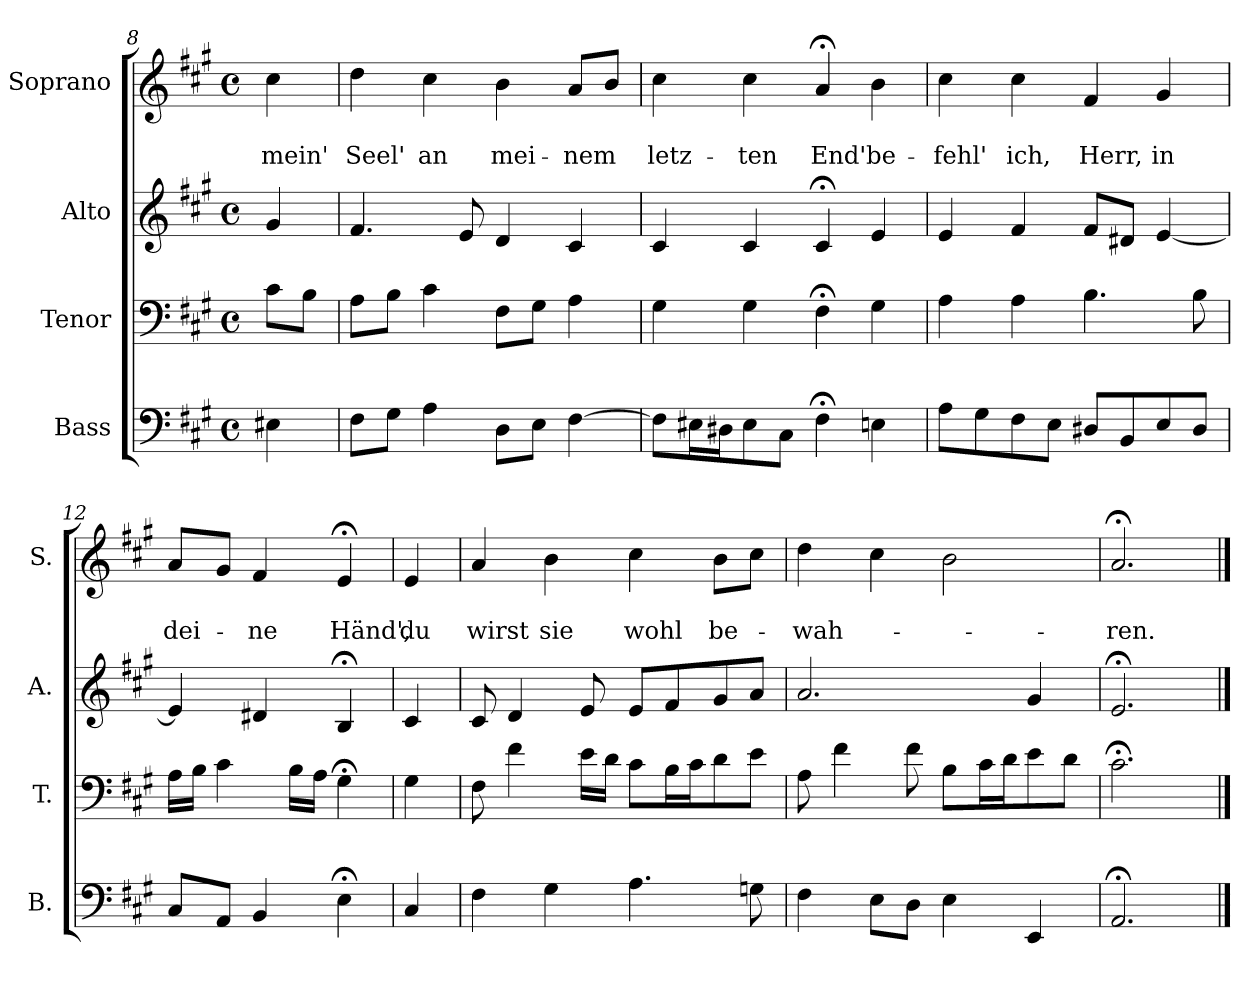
**kern	**kern	**kern	**kern	**text	**text
*part4	*part3	*part2	*part1	*part1	*part1
*staff4	*staff3	*staff2	*staff1	*staff1	*staff1
*I"Bass	*I"Tenor	*I"Alto	*I"Soprano	*	*
*I'B.	*I'T.	*I'A.	*I'S.	*	*
!!LO:PB:g=z
*clefF4	*clefF4	*clefG2	*clefG2	*	*
*k[f#c#g#]	*k[f#c#g#]	*k[f#c#g#]	*k[f#c#g#]	*	*
*A:	*A:	*A:	*A:	*	*
*M4/4	*M4/4	*M4/4	*M4/4	*	*
*met(c)	*met(c)	*met(c)	*met(c)	*	*
=8a	=8a	=8a	=8a	=8a	=8a
4E#X\	8c#\L	4g#/	4cc#\	.	mein'
.	8B\J	.	.	.	.
=9	=9	=9	=9	=9	=9
8F#\L	8A\L	4.f#/	4dd\	.	Seel'
8G#\J	8B\J	.	.	.	.
4A\	4c#\	.	4cc#\	.	an
.	.	8e/	.	.	.
8D\L	8F#\L	4d/	4b\	.	mei-
8E\J	8G#\J	.	.	.	.
[4F#\	4A\	4c#/	8a/L	.	-nem
.	.	.	8b/J	.	.
=10	=10	=10	=10	=10	=10
8F#\L]	4G#\	4c#/	4cc#\	.	letz-
16E#X\L	.	.	.	.	.
16D#X\J	.	.	.	.	.
8E#\	4G#\	4c#/	4cc#\	.	-ten
8C#\J	.	.	.	.	.
4F#;<\	4F#;<\	4c#;</	4a;</	.	End'
4En\	4G#\	4e/	4b\	.	be-
=11	=11	=11	=11	=11	=11
8A\L	4A\	4e/	4cc#\	.	-fehl'
8G#\	.	.	.	.	.
8F#\	4A\	4f#/	4cc#\	.	ich,
8E\J	.	.	.	.	.
8D#X/L	4.B\	8f#/L	4f#/	.	Herr,
8BB/	.	8d#X/J	.	.	.
8E/	.	[4e/	4g#/	.	in
8D#/J	8B\	.	.	.	.
=12	=12	=12	=12	=12	=12
8C#/L	16A\LL	4e/]	8a/L	.	dei-
.	16B\JJ	.	.	.	.
8AA/J	4c#\	.	8g#/J	.	.
4BB/	.	4d#X/	4f#/	.	-ne
.	16B\LL	.	.	.	.
.	16A\JJ	.	.	.	.
4E;<\	4G#;<\	4B;</	4e;</	.	Händ',
!!LO:LB:g=z
=12a	=12a	=12a	=12a	=12a	=12a
4C#/	4G#\	4c#/	4e/	.	du
=13	=13	=13	=13	=13	=13
4F#\	8F#\	8c#/	4a/	.	wirst
.	4f#\	4d/	.	.	.
4G#\	.	.	4b\	.	sie
.	16e\LL	8e/	.	.	.
.	16d\JJ	.	.	.	.
4.A\	8c#\L	8e/L	4cc#\	.	wohl
.	16B\L	8f#/	.	.	.
.	16c#\J	.	.	.	.
.	8d\	8g#/	8b\L	.	be-
8Gn\	8e\J	8a/J	8cc#\J	.	.
=14	=14	=14	=14	=14	=14
4F#\	8A\	2.a/	4dd\	.	-wah-
.	4f#\	.	.	.	.
8E\L	.	.	4cc#\	.	.
8D\J	8f#\	.	.	.	.
4E\	8B\L	.	2b\	.	.
.	16c#\L	.	.	.	.
.	16d\J	.	.	.	.
4EE/	8e\	4g#/	.	.	.
.	8d\J	.	.	.	.
=15	=15	=15	=15	=15	=15
2.AA;</	2.c#;<\	2.e;</	2.a;</	.	-ren.
==	==	==	==	==	==
*-	*-	*-	*-	*-	*-
